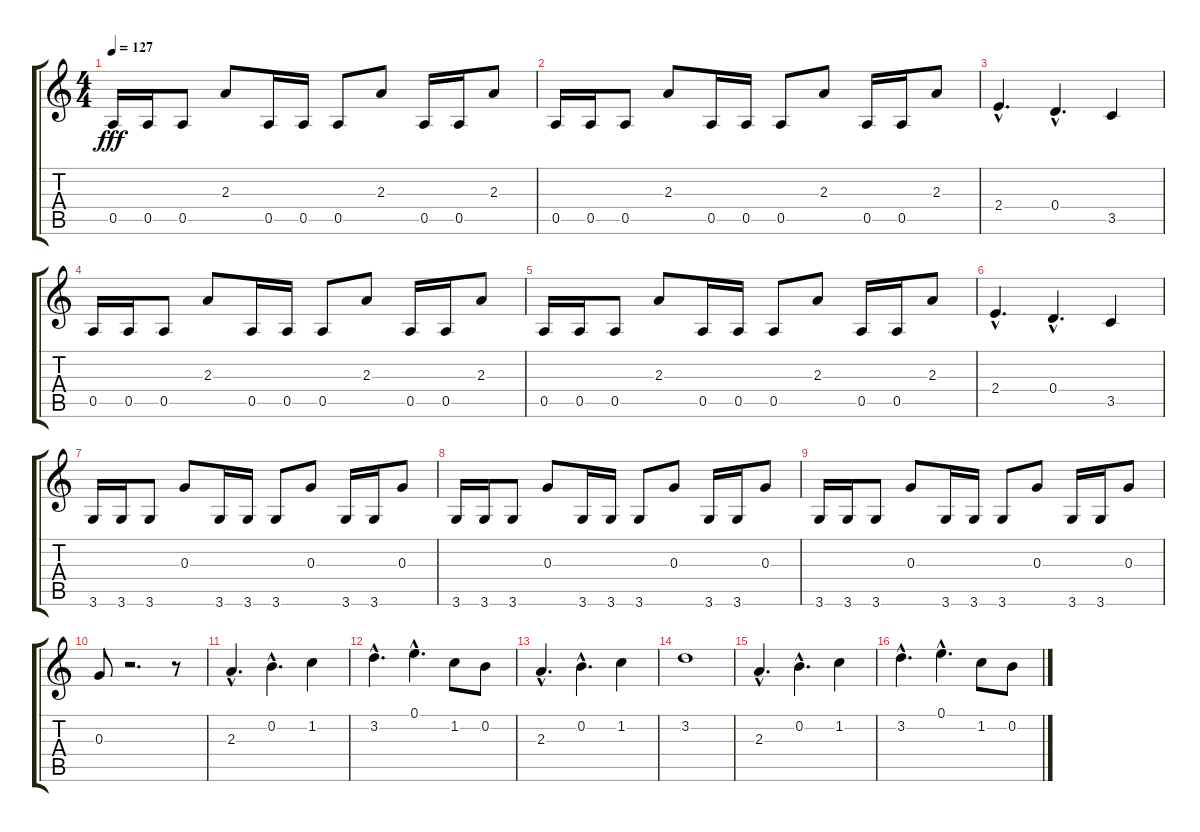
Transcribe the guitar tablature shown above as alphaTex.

\track "" {instrument overdrivenguitar}
\staff {score tabs}
\tuning (E4 B3 G3 D3 A2 E2) {hide}
\ts (4 4)
\tempo 127
\clef g2
\ks c
0.5.16{dy fff} 0.5.16 0.5.8 2.3.8 0.5.16 0.5.16 0.5.8 2.3.8 0.5.16 0.5.16 2.3.8 |
0.5.16 0.5.16 0.5.8 2.3.8 0.5.16 0.5.16 0.5.8 2.3.8 0.5.16 0.5.16 2.3.8 |
2.4{hac}.4{d} 0.4{hac}.4{d} 3.5.4 |
0.5.16 0.5.16 0.5.8 2.3.8 0.5.16 0.5.16 0.5.8 2.3.8 0.5.16 0.5.16 2.3.8 |
0.5.16 0.5.16 0.5.8 2.3.8 0.5.16 0.5.16 0.5.8 2.3.8 0.5.16 0.5.16 2.3.8 |
2.4{hac}.4{d} 0.4{hac}.4{d} 3.5.4 |
3.6.16 3.6.16 3.6.8 0.3.8 3.6.16 3.6.16 3.6.8 0.3.8 3.6.16 3.6.16 0.3.8 |
3.6.16 3.6.16 3.6.8 0.3.8 3.6.16 3.6.16 3.6.8 0.3.8 3.6.16 3.6.16 0.3.8 |
3.6.16 3.6.16 3.6.8 0.3.8 3.6.16 3.6.16 3.6.8 0.3.8 3.6.16 3.6.16 0.3.8 |
0.3.8 r.2{d} r.8 |
2.3{hac}.4{d} 0.2{hac}.4{d} 1.2.4 |
3.2{hac}.4{d} 0.1{hac}.4{d} 1.2.8 0.2.8 |
2.3{hac}.4{d} 0.2{hac}.4{d} 1.2.4 |
3.2.1 |
2.3{hac}.4{d} 0.2{hac}.4{d} 1.2.4 |
3.2{hac}.4{d} 0.1{hac}.4{d} 1.2.8 0.2.8
